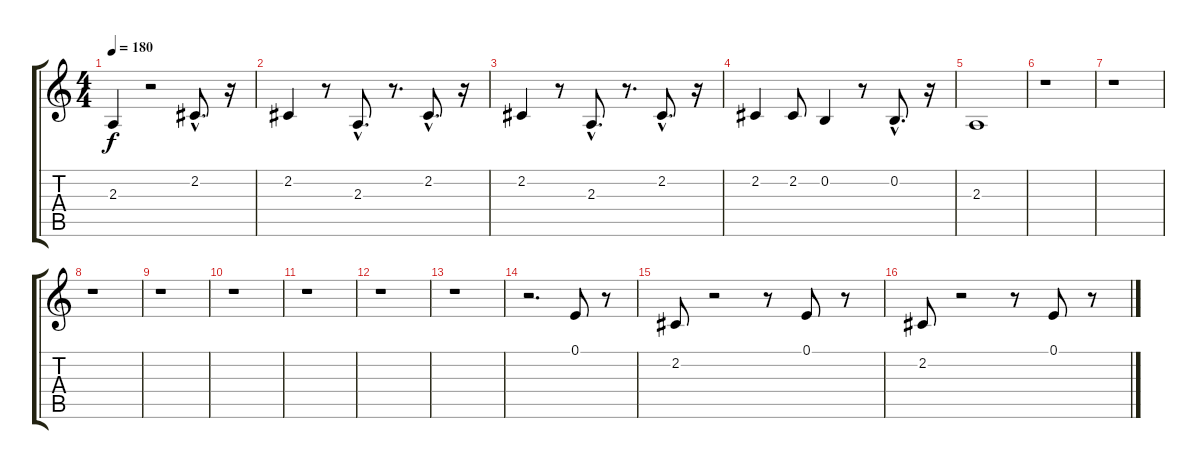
\track "" {instrument tremolostrings}
\staff {score tabs}
\tuning (E4 B3 G3 D3 A2 E2) {hide}
\ts (4 4)
\tempo 180
\clef g2
\ks c
2.3.4{dy f} r.2 2.2{hac}.8{d} r.16 |
2.2.4 r.8 2.3{hac}.8{d} r.8{d} 2.2{hac}.8{d} r.16 |
2.2.4 r.8 2.3{hac}.8{d} r.8{d} 2.2{hac}.8{d} r.16 |
2.2.4 2.2.8 0.2.4 r.8 0.2{hac}.8{d} r.16 |
2.3.1 |
r.1 |
r.1 |
r.1 |
r.1 |
r.1 |
r.1 |
r.1 |
r.1 |
r.2{d} 0.1.8 r.8 |
2.2.8 r.2 r.8 0.1.8 r.8 |
2.2.8 r.2 r.8 0.1.8 r.8
